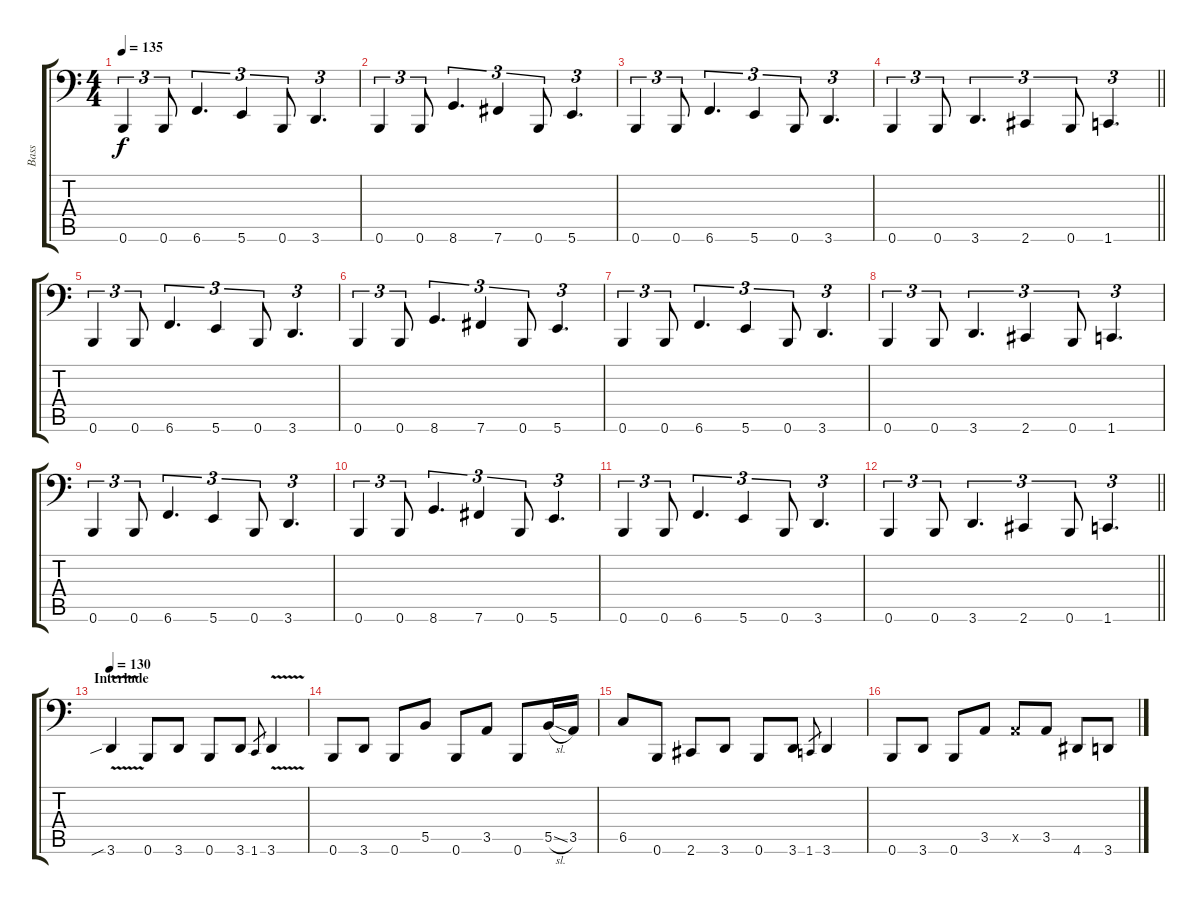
\track ("Bass" "Bass") {instrument electricbassfinger}
\staff {score tabs}
\tuning (Db3 Ab2 E2 B1 Gb1 B0) {hide}
\ts (4 4)
\tempo 135
\clef f4
\ks c
0.6.4{tu (3 2) dy f} 0.6.8{tu (3 2)} 6.6.4{d tu (3 2)} 5.6.4{tu (3 2)} 0.6.8{tu (3 2)} 3.6.4{d tu (3 2)} |
0.6.4{tu (3 2)} 0.6.8{tu (3 2)} 8.6.4{d tu (3 2)} 7.6.4{tu (3 2)} 0.6.8{tu (3 2)} 5.6.4{d tu (3 2)} |
0.6.4{tu (3 2)} 0.6.8{tu (3 2)} 6.6.4{d tu (3 2)} 5.6.4{tu (3 2)} 0.6.8{tu (3 2)} 3.6.4{d tu (3 2)} |
\barLineRight lightlight
0.6.4{tu (3 2)} 0.6.8{tu (3 2)} 3.6.4{d tu (3 2)} 2.6.4{tu (3 2)} 0.6.8{tu (3 2)} 1.6.4{d tu (3 2)} |
0.6.4{tu (3 2)} 0.6.8{tu (3 2)} 6.6.4{d tu (3 2)} 5.6.4{tu (3 2)} 0.6.8{tu (3 2)} 3.6.4{d tu (3 2)} |
0.6.4{tu (3 2)} 0.6.8{tu (3 2)} 8.6.4{d tu (3 2)} 7.6.4{tu (3 2)} 0.6.8{tu (3 2)} 5.6.4{d tu (3 2)} |
0.6.4{tu (3 2)} 0.6.8{tu (3 2)} 6.6.4{d tu (3 2)} 5.6.4{tu (3 2)} 0.6.8{tu (3 2)} 3.6.4{d tu (3 2)} |
0.6.4{tu (3 2)} 0.6.8{tu (3 2)} 3.6.4{d tu (3 2)} 2.6.4{tu (3 2)} 0.6.8{tu (3 2)} 1.6.4{d tu (3 2)} |
0.6.4{tu (3 2)} 0.6.8{tu (3 2)} 6.6.4{d tu (3 2)} 5.6.4{tu (3 2)} 0.6.8{tu (3 2)} 3.6.4{d tu (3 2)} |
0.6.4{tu (3 2)} 0.6.8{tu (3 2)} 8.6.4{d tu (3 2)} 7.6.4{tu (3 2)} 0.6.8{tu (3 2)} 5.6.4{d tu (3 2)} |
0.6.4{tu (3 2)} 0.6.8{tu (3 2)} 6.6.4{d tu (3 2)} 5.6.4{tu (3 2)} 0.6.8{tu (3 2)} 3.6.4{d tu (3 2)} |
\barLineRight lightlight
0.6.4{tu (3 2)} 0.6.8{tu (3 2)} 3.6.4{d tu (3 2)} 2.6.4{tu (3 2)} 0.6.8{tu (3 2)} 1.6.4{d tu (3 2)} |
\section ("" "Interlude")
\tempo 130
3.6{v sib}.4 0.6.8 3.6.8 0.6.8 3.6.8 1.6.8{gr} 3.6{v}.4 |
0.6.8 3.6.8 0.6.8 5.5.8 0.6.8 3.5.8 0.6.8 5.5{sl}.16 3.5.16 |
6.5.8 0.6.8 2.6.8 3.6.8 0.6.8 3.6.8 1.6.8{gr} 3.6.4 |
0.6.8 3.6.8 0.6.8 3.5.8 3.5{x}.8 3.5.8 4.6.8 3.6.8
